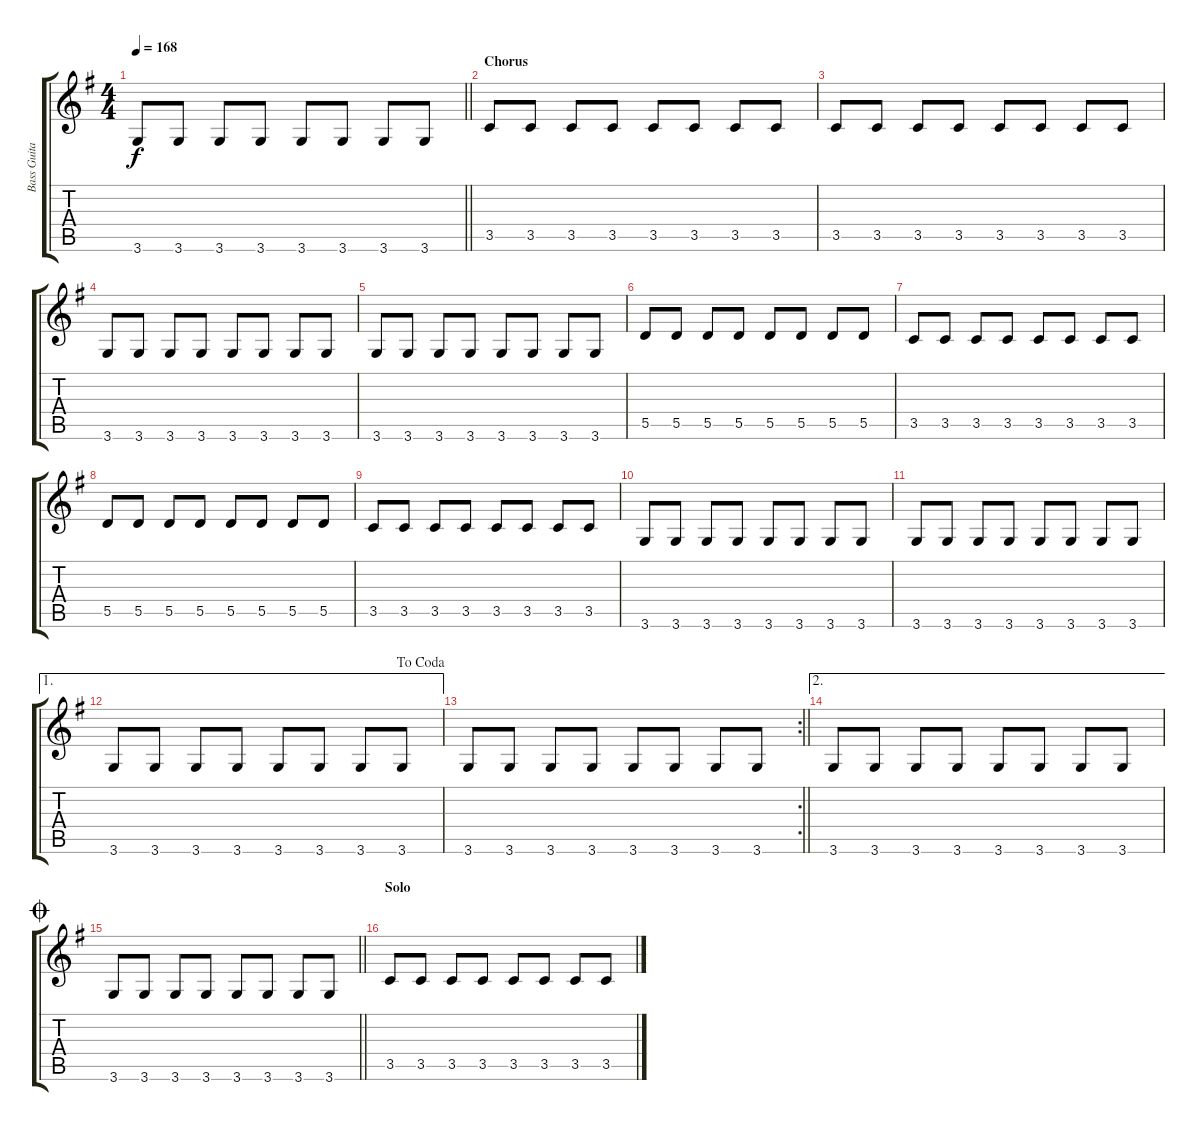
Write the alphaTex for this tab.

\track ("Bass Guitar" "Bass Guita") {instrument acousticguitarsteel}
\staff {score tabs}
\tuning (E4 B3 G3 D3 A2 E2) {hide}
\ts (4 4)
\tempo 168
\clef g2
\barLineRight lightlight
\ks g
3.6.8{dy f} 3.6.8 3.6.8 3.6.8 3.6.8 3.6.8 3.6.8 3.6.8 |
\section ("" "Chorus")
3.5.8 3.5.8 3.5.8 3.5.8 3.5.8 3.5.8 3.5.8 3.5.8 |
3.5.8 3.5.8 3.5.8 3.5.8 3.5.8 3.5.8 3.5.8 3.5.8 |
3.6.8 3.6.8 3.6.8 3.6.8 3.6.8 3.6.8 3.6.8 3.6.8 |
3.6.8 3.6.8 3.6.8 3.6.8 3.6.8 3.6.8 3.6.8 3.6.8 |
5.5.8 5.5.8 5.5.8 5.5.8 5.5.8 5.5.8 5.5.8 5.5.8 |
3.5.8 3.5.8 3.5.8 3.5.8 3.5.8 3.5.8 3.5.8 3.5.8 |
5.5.8 5.5.8 5.5.8 5.5.8 5.5.8 5.5.8 5.5.8 5.5.8 |
3.5.8 3.5.8 3.5.8 3.5.8 3.5.8 3.5.8 3.5.8 3.5.8 |
3.6.8 3.6.8 3.6.8 3.6.8 3.6.8 3.6.8 3.6.8 3.6.8 |
3.6.8 3.6.8 3.6.8 3.6.8 3.6.8 3.6.8 3.6.8 3.6.8 |
\ae 1
\jump dacoda
3.6.8 3.6.8 3.6.8 3.6.8 3.6.8 3.6.8 3.6.8 3.6.8 |
\rc 2
\barLineRight lightlight
3.6.8 3.6.8 3.6.8 3.6.8 3.6.8 3.6.8 3.6.8 3.6.8 |
\ae 2
3.6.8 3.6.8 3.6.8 3.6.8 3.6.8 3.6.8 3.6.8 3.6.8 |
\jump coda
\barLineRight lightlight
3.6.8 3.6.8 3.6.8 3.6.8 3.6.8 3.6.8 3.6.8 3.6.8 |
\section ("" "Solo")
3.5.8 3.5.8 3.5.8 3.5.8 3.5.8 3.5.8 3.5.8 3.5.8
